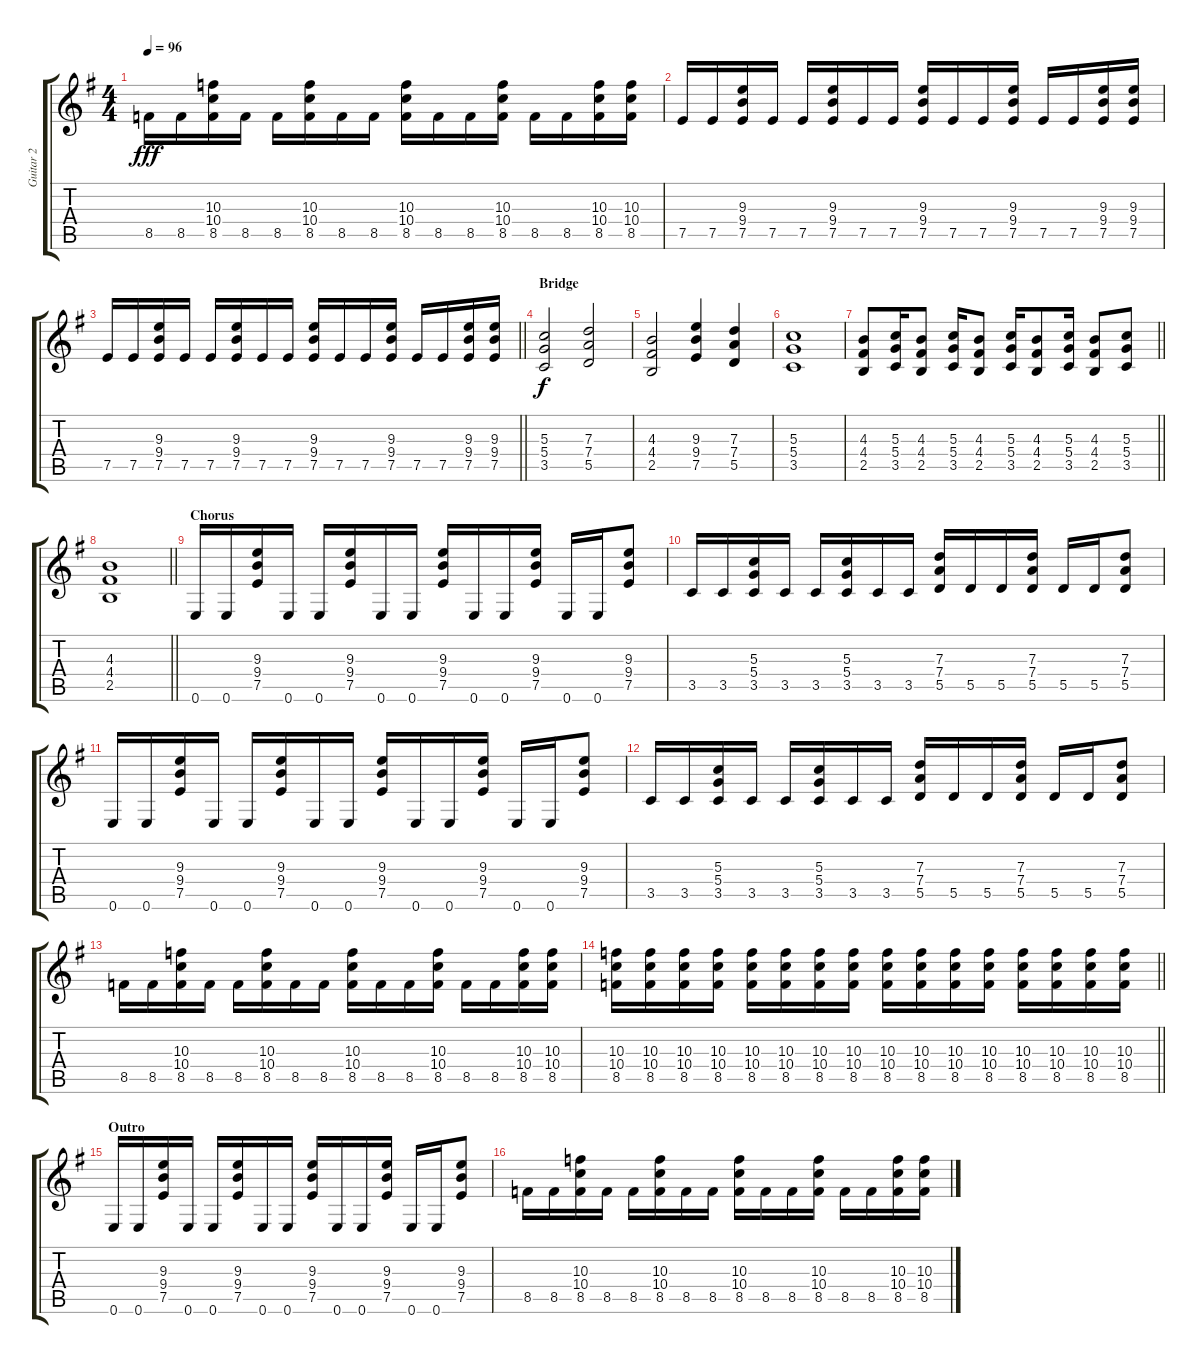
\track ("Guitar 2" "Guitar 2") {instrument distortionguitar}
\staff {score tabs}
\tuning (E4 B3 G3 D3 A2 E2) {hide}
\ts (4 4)
\tempo 96
\clef g2
\ks g
8.5.16{dy fff} 8.5.16 (10.3 10.4 8.5).16 8.5.16 8.5.16 (10.3 10.4 8.5).16 8.5.16 8.5.16 (10.3 10.4 8.5).16 8.5.16 8.5.16 (10.3 10.4 8.5).16 8.5.16 8.5.16 (10.3 10.4 8.5).16 (10.3 10.4 8.5).16 |
7.5.16 7.5.16 (9.3 9.4 7.5).16 7.5.16 7.5.16 (9.3 9.4 7.5).16 7.5.16 7.5.16 (9.3 9.4 7.5).16 7.5.16 7.5.16 (9.3 9.4 7.5).16 7.5.16 7.5.16 (9.3 9.4 7.5).16 (9.3 9.4 7.5).16 |
\barLineRight lightlight
7.5.16 7.5.16 (9.3 9.4 7.5).16 7.5.16 7.5.16 (9.3 9.4 7.5).16 7.5.16 7.5.16 (9.3 9.4 7.5).16 7.5.16 7.5.16 (9.3 9.4 7.5).16 7.5.16 7.5.16 (9.3 9.4 7.5).16 (9.3 9.4 7.5).16 |
\section ("" "Bridge")
(5.3 5.4 3.5).2{dy f} (7.3 7.4 5.5).2 |
(4.3 4.4 2.5).2 (9.3 9.4 7.5).4 (7.3 7.4 5.5).4 |
(5.3 5.4 3.5).1 |
\barLineRight lightlight
(4.3 4.4 2.5).8 (5.3 5.4 3.5).16 (4.3 4.4 2.5).8 (5.3 5.4 3.5).16 (4.3 4.4 2.5).8 (5.3 5.4 3.5).16 (4.3 4.4 2.5).8 (5.3 5.4 3.5).16 (4.3 4.4 2.5).8 (5.3 5.4 3.5).8 |
\barLineRight lightlight
(4.3 4.4 2.5).1 |
\section ("" "Chorus")
0.6.16 0.6.16 (9.3 9.4 7.5).16 0.6.16 0.6.16 (9.3 9.4 7.5).16 0.6.16 0.6.16 (9.3 9.4 7.5).16 0.6.16 0.6.16 (9.3 9.4 7.5).16 0.6.16 0.6.16 (9.3 9.4 7.5).8 |
3.5.16 3.5.16 (5.3 5.4 3.5).16 3.5.16 3.5.16 (5.3 5.4 3.5).16 3.5.16 3.5.16 (7.3 7.4 5.5).16 5.5.16 5.5.16 (7.3 7.4 5.5).16 5.5.16 5.5.16 (7.3 7.4 5.5).8 |
0.6.16 0.6.16 (9.3 9.4 7.5).16 0.6.16 0.6.16 (9.3 9.4 7.5).16 0.6.16 0.6.16 (9.3 9.4 7.5).16 0.6.16 0.6.16 (9.3 9.4 7.5).16 0.6.16 0.6.16 (9.3 9.4 7.5).8 |
3.5.16 3.5.16 (5.3 5.4 3.5).16 3.5.16 3.5.16 (5.3 5.4 3.5).16 3.5.16 3.5.16 (7.3 7.4 5.5).16 5.5.16 5.5.16 (7.3 7.4 5.5).16 5.5.16 5.5.16 (7.3 7.4 5.5).8 |
8.5.16 8.5.16 (10.3 10.4 8.5).16 8.5.16 8.5.16 (10.3 10.4 8.5).16 8.5.16 8.5.16 (10.3 10.4 8.5).16 8.5.16 8.5.16 (10.3 10.4 8.5).16 8.5.16 8.5.16 (10.3 10.4 8.5).16 (10.3 10.4 8.5).16 |
\barLineRight lightlight
(10.3 10.4 8.5).16 (10.3 10.4 8.5).16 (10.3 10.4 8.5).16 (10.3 10.4 8.5).16 (10.3 10.4 8.5).16 (10.3 10.4 8.5).16 (10.3 10.4 8.5).16 (10.3 10.4 8.5).16 (10.3 10.4 8.5).16 (10.3 10.4 8.5).16 (10.3 10.4 8.5).16 (10.3 10.4 8.5).16 (10.3 10.4 8.5).16 (10.3 10.4 8.5).16 (10.3 10.4 8.5).16 (10.3 10.4 8.5).16 |
\section ("" "Outro")
0.6.16 0.6.16 (9.3 9.4 7.5).16 0.6.16 0.6.16 (9.3 9.4 7.5).16 0.6.16 0.6.16 (9.3 9.4 7.5).16 0.6.16 0.6.16 (9.3 9.4 7.5).16 0.6.16 0.6.16 (9.3 9.4 7.5).8 |
8.5.16 8.5.16 (10.3 10.4 8.5).16 8.5.16 8.5.16 (10.3 10.4 8.5).16 8.5.16 8.5.16 (10.3 10.4 8.5).16 8.5.16 8.5.16 (10.3 10.4 8.5).16 8.5.16 8.5.16 (10.3 10.4 8.5).16 (10.3 10.4 8.5).16
